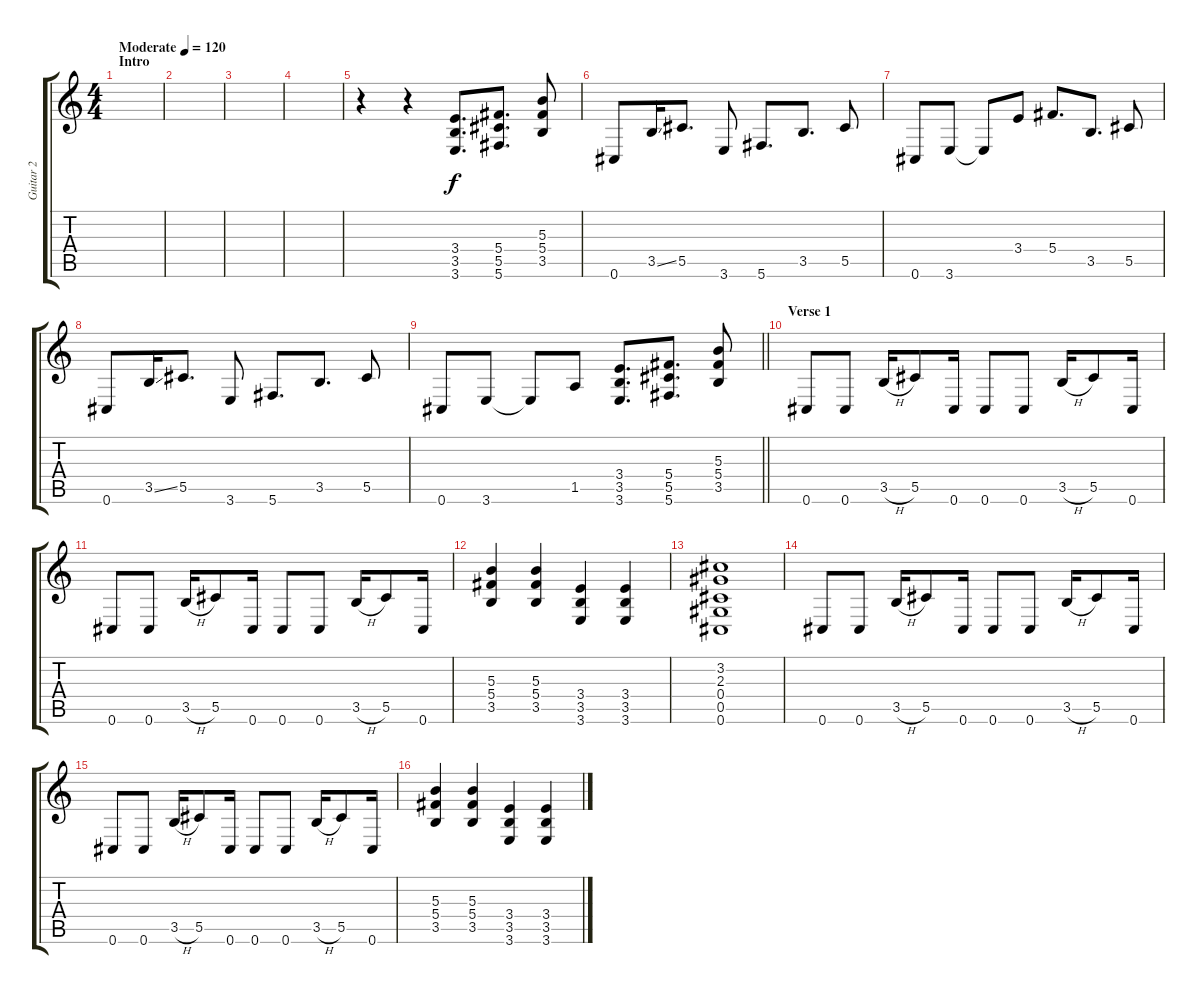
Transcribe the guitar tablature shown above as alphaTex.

\track ("Guitar 2" "Guitar 2") {instrument distortionguitar}
\staff {score tabs}
\tuning (Eb4 Bb3 Gb3 Db3 Ab2 Db2) {hide}
\ts (4 4)
\section ("" "Intro")
\tempo (120 "Moderate")
\clef g2
\ks c
|
|
|
|
r.4 r.4 (3.4 3.5 3.6).8{d} (5.4 5.5 5.6).8{d} (5.3 5.4 3.5).8 |
0.6.8 3.5{ss}.16 5.5.8{d} 3.6.8 5.6.8{d} 3.5.8{d} 5.5.8 |
0.6.8 3.6.8 3.6{t}.8 3.4.8 5.4.8{d} 3.5.8{d} 5.5.8 |
0.6.8 3.5{ss}.16 5.5.8{d} 3.6.8 5.6.8{d} 3.5.8{d} 5.5.8 |
\barLineRight lightlight
0.6.8 3.6.8 3.6{t}.8 1.5.8 (3.4 3.5 3.6).8{d} (5.4 5.5 5.6).8{d} (5.3 5.4 3.5).8 |
\section ("" "Verse 1")
0.6.8 0.6.8 3.5{h}.16 5.5.8 0.6.16 0.6.8 0.6.8 3.5{h}.16 5.5.8 0.6.16 |
0.6.8 0.6.8 3.5{h}.16 5.5.8 0.6.16 0.6.8 0.6.8 3.5{h}.16 5.5.8 0.6.16 |
(5.3 5.4 3.5).4 (5.3 5.4 3.5).4 (3.4 3.5 3.6).4 (3.4 3.5 3.6).4 |
(3.2 2.3 0.4 0.5 0.6).1 |
0.6.8 0.6.8 3.5{h}.16 5.5.8 0.6.16 0.6.8 0.6.8 3.5{h}.16 5.5.8 0.6.16 |
0.6.8 0.6.8 3.5{h}.16 5.5.8 0.6.16 0.6.8 0.6.8 3.5{h}.16 5.5.8 0.6.16 |
(5.3 5.4 3.5).4 (5.3 5.4 3.5).4 (3.4 3.5 3.6).4 (3.4 3.5 3.6).4
